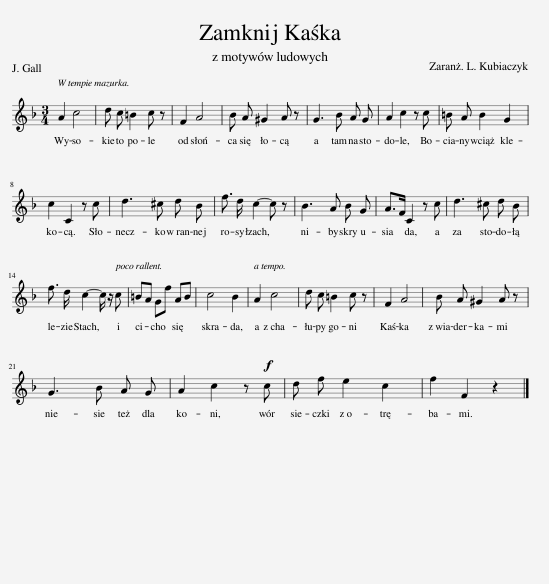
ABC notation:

X:1
L:1/8
M:3/4
I:linebreak $
K:F
V:1 treble
V:1
 A2 c4 | d c =B2 c z | F2 A4 | B A ^G2 A z | G3 B A G | %5
 A2 c2 z c | =B A B2 G2 |$ c2 C2 z c | d3 ^c d B | f3/2 d/ c2- c z | %10
 B3 A B G | A>F C2 z c | d3 ^c d B |$ f3/2 d/ c2- c/ z/ c | =BA Gf AB | %15
 c4 B2 | A2 c4 | d c =B2 c z | F2 A4 | B A ^G2 A z |$ %20
 G3 B A G | A2 c2 z!f! c | d f e2 c2 | f2 F2 z2 |] %24
